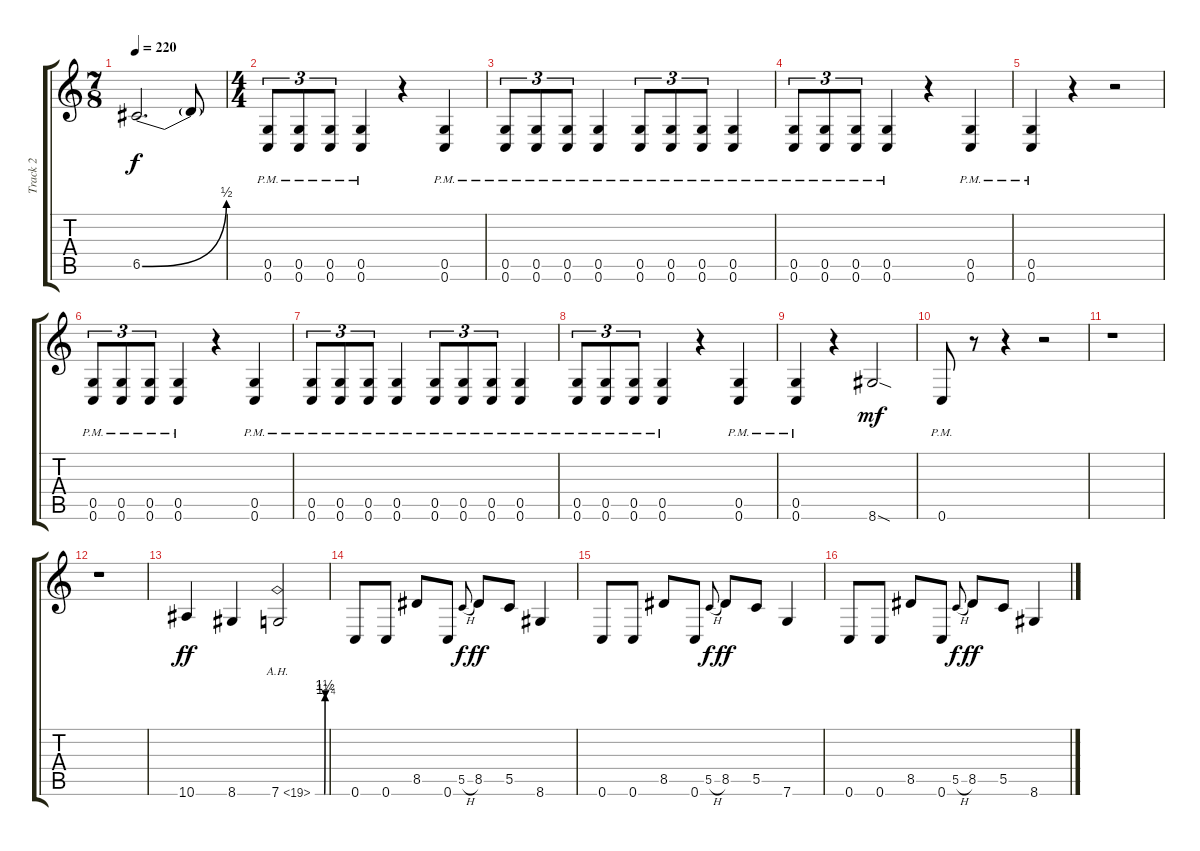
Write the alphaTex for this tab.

\track ("Track 2" "Track 2") {instrument distortionguitar}
\staff {score tabs}
\tuning (D4 A3 F3 C3 G2 C2) {hide}
\ts (7 8)
\tempo 220
\clef g2
\ks c
6.5{be (bend 0 0 60 2) t}.2{d dy f} 6.5{t}.8 |
\ts (4 4)
(0.5{pm} 0.6{pm}).8{tu (3 2)} (0.5{pm} 0.6{pm}).8{tu (3 2)} (0.5{pm} 0.6{pm}).8{tu (3 2)} (0.5{pm} 0.6{pm}).4 r.4 (0.5{pm} 0.6{pm}).4 |
(0.5{pm} 0.6{pm}).8{tu (3 2)} (0.5{pm} 0.6{pm}).8{tu (3 2)} (0.5{pm} 0.6{pm}).8{tu (3 2)} (0.5{pm} 0.6{pm}).4 (0.5{pm} 0.6{pm}).8{tu (3 2)} (0.5{pm} 0.6{pm}).8{tu (3 2)} (0.5{pm} 0.6{pm}).8{tu (3 2)} (0.5{pm} 0.6{pm}).4 |
(0.5{pm} 0.6{pm}).8{tu (3 2)} (0.5{pm} 0.6{pm}).8{tu (3 2)} (0.5{pm} 0.6{pm}).8{tu (3 2)} (0.5{pm} 0.6{pm}).4 r.4 (0.5{pm} 0.6{pm}).4 |
(0.5{pm} 0.6{pm}).4 r.4 r.2 |
(0.5{pm} 0.6{pm}).8{tu (3 2)} (0.5{pm} 0.6{pm}).8{tu (3 2)} (0.5{pm} 0.6{pm}).8{tu (3 2)} (0.5{pm} 0.6{pm}).4 r.4 (0.5{pm} 0.6{pm}).4 |
(0.5{pm} 0.6{pm}).8{tu (3 2)} (0.5{pm} 0.6{pm}).8{tu (3 2)} (0.5{pm} 0.6{pm}).8{tu (3 2)} (0.5{pm} 0.6{pm}).4 (0.5{pm} 0.6{pm}).8{tu (3 2)} (0.5{pm} 0.6{pm}).8{tu (3 2)} (0.5{pm} 0.6{pm}).8{tu (3 2)} (0.5{pm} 0.6{pm}).4 |
(0.5{pm} 0.6{pm}).8{tu (3 2)} (0.5{pm} 0.6{pm}).8{tu (3 2)} (0.5{pm} 0.6{pm}).8{tu (3 2)} (0.5{pm} 0.6{pm}).4 r.4 (0.5{pm} 0.6{pm}).4 |
(0.5{pm} 0.6{pm}).4 r.4 8.6{sod}.2{dy mf} |
0.6{pm}.8 r.8 r.4 r.2 |
r.1 |
r.1 |
10.6.4{dy ff} 8.6.4 7.6{be (custom 0 0 55 0 58 6 60 5) ah 12}.2 |
0.6.8 0.6.8 8.5.8 0.6.8 5.5{h}.8{gr onbeat dy f} 8.5.8{dy ff} 5.5.8 8.6.4 |
0.6.8 0.6.8 8.5.8 0.6.8 5.5{h}.8{gr onbeat dy f} 8.5.8{dy ff} 5.5.8 7.6.4 |
0.6.8 0.6.8 8.5.8 0.6.8 5.5{h}.8{gr onbeat dy f} 8.5.8{dy ff} 5.5.8 8.6.4
